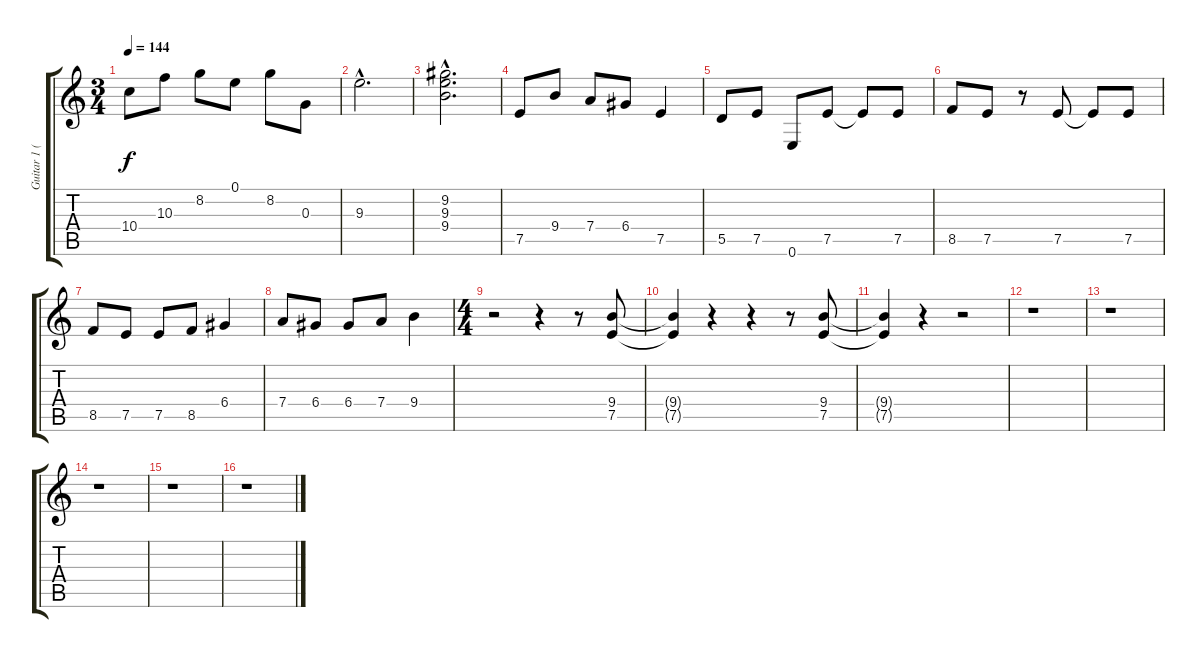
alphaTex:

\track ("Guitar 1 (Disto)" "Guitar 1 (") {instrument distortionguitar}
\staff {score tabs}
\tuning (E4 B3 G3 D3 A2 E2) {hide}
\ts (3 4)
\tempo 144
\clef g2
\ks c
10.4.8{dy f} 10.3.8 8.2.8 0.1.8 8.2.8 0.3.8 |
9.3{hac}.2{d} |
(9.2{hac} 9.3{hac} 9.4{hac}).2{d} |
7.5.8 9.4.8 7.4.8 6.4.8 7.5.4 |
5.5.8 7.5.8 0.6.8 7.5.8 7.5{t}.8 7.5.8 |
8.5.8 7.5.8 r.8 7.5.8 7.5{t}.8 7.5.8 |
8.5.8 7.5.8 7.5.8 8.5.8 6.4.4 |
7.4.8 6.4.8 6.4.8 7.4.8 9.4.4 |
\ts (4 4)
r.2 r.4 r.8 (9.4 7.5).8 |
(9.4{t} 7.5{t}).4 r.4 r.4 r.8 (9.4 7.5).8 |
(9.4{t} 7.5{t}).4 r.4 r.2 |
r.1 |
r.1 |
r.1 |
r.1 |
r.1
